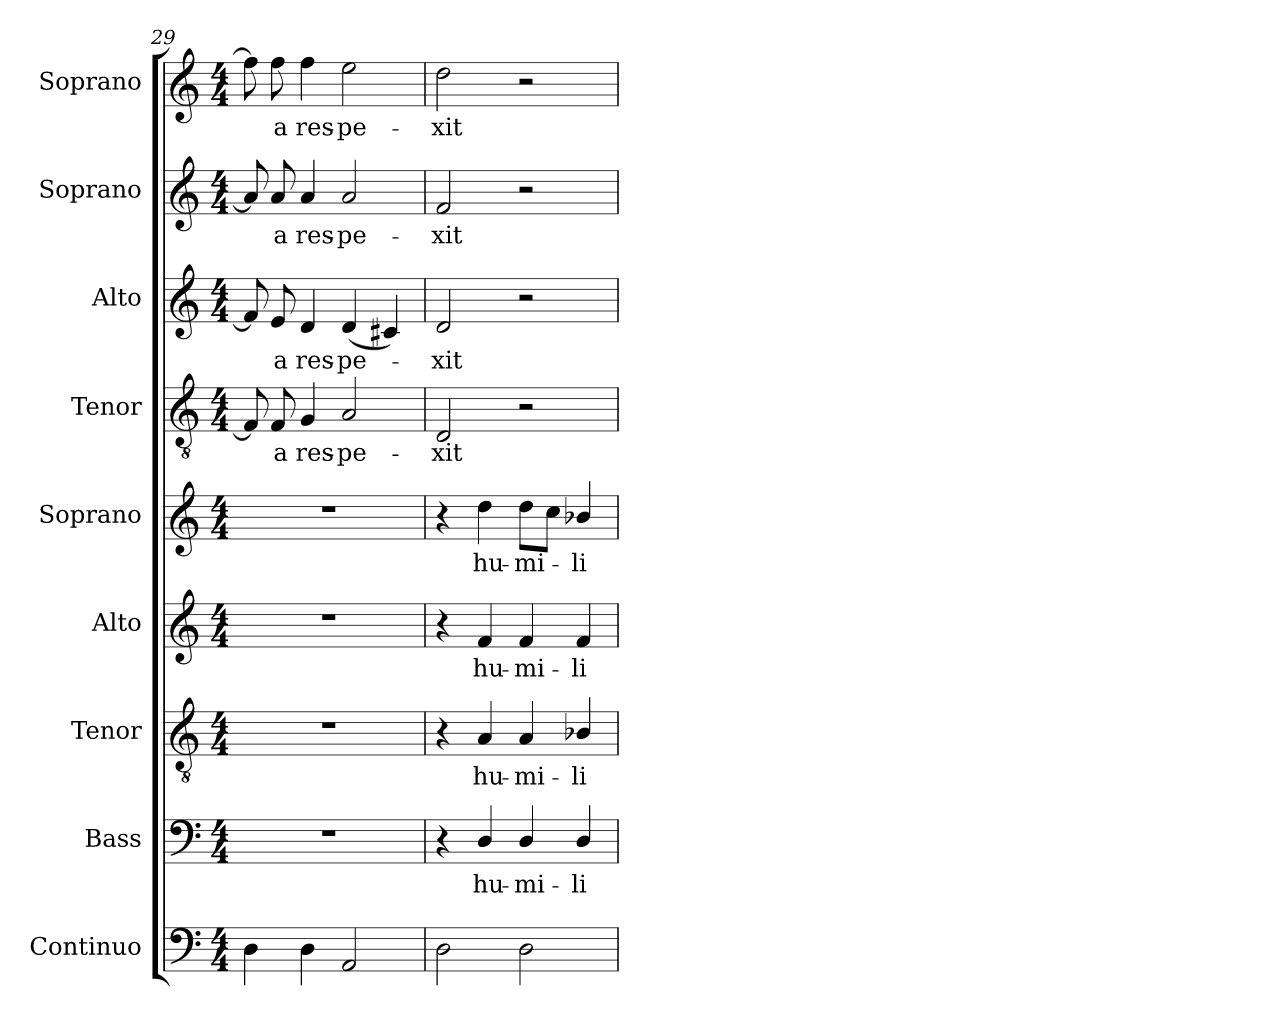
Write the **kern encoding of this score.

**kern	**kern	**text	**kern	**text	**kern	**text	**kern	**text	**kern	**text	**kern	**text	**kern	**text	**kern	**text
*part9	*part8	*part8	*part7	*part7	*part6	*part6	*part5	*part5	*part4	*part4	*part3	*part3	*part2	*part2	*part1	*part1
*staff9	*staff8	*staff8	*staff7	*staff7	*staff6	*staff6	*staff5	*staff5	*staff4	*staff4	*staff3	*staff3	*staff2	*staff2	*staff1	*staff1
*I"Continuo	*I"Bass	*	*I"Tenor	*	*I"Alto	*	*I"Soprano	*	*I"Tenor	*	*I"Alto	*	*I"Soprano	*	*I"Soprano	*
*I'Cont.	*I'B.	*	*I'T.	*	*I'A.	*	*I'S.	*	*I'T.	*	*I'A.	*	*I'S.	*	*I'S.	*
*clefF4	*clefF4	*	*clefGv2	*	*clefG2	*	*clefG2	*	*clefGv2	*	*clefG2	*	*clefG2	*	*clefG2	*
*	*	*	*ITrd7c12	*	*	*	*	*	*ITrd7c12	*	*	*	*	*	*	*
*k[]	*k[]	*	*k[]	*	*k[]	*	*k[]	*	*k[]	*	*k[]	*	*k[]	*	*k[]	*
*C:	*C:	*	*C:	*	*C:	*	*C:	*	*C:	*	*C:	*	*C:	*	*C:	*
*M4/4	*M4/4	*	*M4/4	*	*M4/4	*	*M4/4	*	*M4/4	*	*M4/4	*	*M4/4	*	*M4/4	*
=29	=29	=29	=29	=29	=29	=29	=29	=29	=29	=29	=29	=29	=29	=29	=29	=29
4Di\	1r	.	1r	.	1r	.	1r	.	8FFi/]	.	8fi/]	.	8ai/]	.	8ffi\]	.
!	!	!	!	!	!	!	!	!	!	!LO:LY:b:color=#000000	!	!	!	!	!	!
!	!	!	!	!	!	!	!	!	!	!	!	!LO:LY:b:color=#000000	!	!	!	!
!	!	!	!	!	!	!	!	!	!	!	!	!	!	!LO:LY:b:color=#000000	!	!
!	!	!	!	!	!	!	!	!	!	!	!	!	!	!	!	!LO:LY:b:color=#000000
.	.	.	.	.	.	.	.	.	8FFi/	-a	8ei/	-a	8ai/	-a	8ffi\	-a
!	!	!	!	!	!	!	!	!	!	!LO:LY:b:color=#000000	!	!	!	!	!	!
!	!	!	!	!	!	!	!	!	!	!	!	!LO:LY:b:color=#000000	!	!	!	!
!	!	!	!	!	!	!	!	!	!	!	!	!	!	!LO:LY:b:color=#000000	!	!
!	!	!	!	!	!	!	!	!	!	!	!	!	!	!	!	!LO:LY:b:color=#000000
4Di\	.	.	.	.	.	.	.	.	4GGi/	res-	4di/	res-	4ai/	res-	4ffi\	res-
!	!	!	!	!	!	!	!	!	!	!LO:LY:b:color=#000000	!	!	!	!	!	!
!	!	!	!	!	!	!	!	!	!	!	!	!LO:LY:b:color=#000000	!	!	!	!
!	!	!	!	!	!	!	!	!	!	!	!	!	!	!LO:LY:b:color=#000000	!	!
!	!	!	!	!	!	!	!	!	!	!	!	!	!	!	!	!LO:LY:b:color=#000000
2AAi/	.	.	.	.	.	.	.	.	2AAi/	-pe-	(4di/	-pe-	2ai/	-pe-	2eei\	-pe-
.	.	.	.	.	.	.	.	.	.	.	4c#Xi/)	.	.	.	.	.
=30	=30	=30	=30	=30	=30	=30	=30	=30	=30	=30	=30	=30	=30	=30	=30	=30
!	!	!	!	!	!	!	!	!	!	!LO:LY:b:color=#000000	!	!	!	!	!	!
!	!	!	!	!	!	!	!	!	!	!	!	!LO:LY:b:color=#000000	!	!	!	!
!	!	!	!	!	!	!	!	!	!	!	!	!	!	!LO:LY:b:color=#000000	!	!
!	!	!	!	!	!	!	!	!	!	!	!	!	!	!	!	!LO:LY:b:color=#000000
2Di\	4r	.	4r	.	4r	.	4r	.	2DDi/	-xit	2di/	-xit	2fi/	-xit	2ddi\	-xit
!	!	!LO:LY:b:color=#000000	!	!	!	!	!	!	!	!	!	!	!	!	!	!
!	!	!	!	!LO:LY:b:color=#000000	!	!	!	!	!	!	!	!	!	!	!	!
!	!	!	!	!	!	!LO:LY:b:color=#000000	!	!	!	!	!	!	!	!	!	!
!	!	!	!	!	!	!	!	!LO:LY:b:color=#000000	!	!	!	!	!	!	!	!
.	4Di/	hu-	4AAi/	hu-	4fi/	hu-	4ddi\	hu-	.	.	.	.	.	.	.	.
!	!	!LO:LY:b:color=#000000	!	!	!	!	!	!	!	!	!	!	!	!	!	!
!	!	!	!	!LO:LY:b:color=#000000	!	!	!	!	!	!	!	!	!	!	!	!
!	!	!	!	!	!	!LO:LY:b:color=#000000	!	!	!	!	!	!	!	!	!	!
!	!	!	!	!	!	!	!	!LO:LY:b:color=#000000	!	!	!	!	!	!	!	!
2Di\	4Di/	-mi-	4AAi/	-mi-	4fi/	-mi-	8ddi\L	-mi-	2r	.	2r	.	2r	.	2r	.
.	.	.	.	.	.	.	8cci\J	.	.	.	.	.	.	.	.	.
!	!	!LO:LY:b:color=#000000	!	!	!	!	!	!	!	!	!	!	!	!	!	!
!	!	!	!	!LO:LY:b:color=#000000	!	!	!	!	!	!	!	!	!	!	!	!
!	!	!	!	!	!	!LO:LY:b:color=#000000	!	!	!	!	!	!	!	!	!	!
!	!	!	!	!	!	!	!	!LO:LY:b:color=#000000	!	!	!	!	!	!	!	!
.	4Di/	-li-	4BB-Xi/	-li-	4fi/	-li-	4b-Xi/	-li-	.	.	.	.	.	.	.	.
=	=	=	=	=	=	=	=	=	=	=	=	=	=	=	=	=
*-	*-	*-	*-	*-	*-	*-	*-	*-	*-	*-	*-	*-	*-	*-	*-	*-
